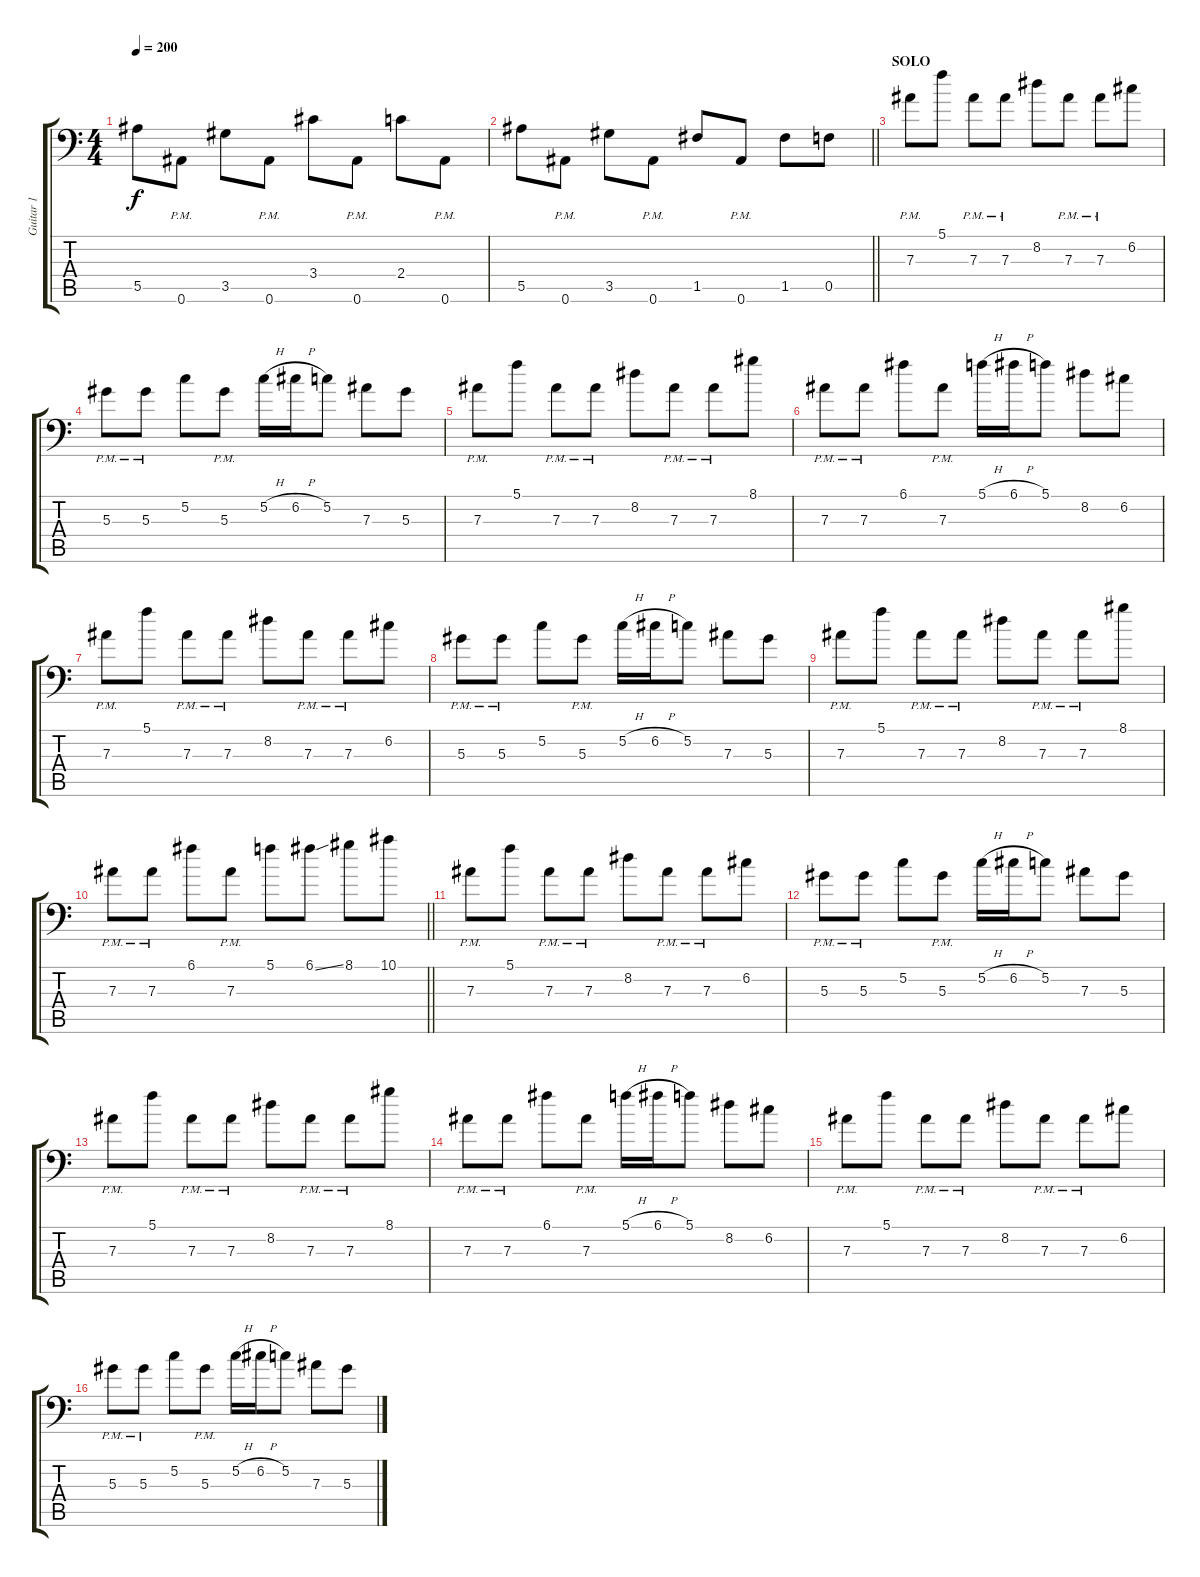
\track ("Guitar 1" "Guitar 1") {instrument distortionguitar}
\staff {score tabs}
\tuning (C4 G3 Eb3 Bb2 F2 Bb1) {hide}
\ts (4 4)
\tempo 200
\clef f4
\ks c
5.5.8{dy f} 0.6{pm}.8 3.5.8 0.6{pm}.8 3.4.8 0.6{pm}.8 2.4.8 0.6{pm}.8 |
\barLineRight lightlight
5.5.8 0.6{pm}.8 3.5.8 0.6{pm}.8 1.5.8 0.6{pm}.8 1.5.8 0.5.8 |
\section ("" "SOLO")
7.3{pm}.8 5.1.8 7.3{pm}.8 7.3{pm}.8 8.2.8 7.3{pm}.8 7.3{pm}.8 6.2.8 |
5.3{pm}.8 5.3{pm}.8 5.2.8 5.3{pm}.8 5.2{h}.16 6.2{h}.16 5.2.8 7.3.8 5.3.8 |
7.3{pm}.8 5.1.8 7.3{pm}.8 7.3{pm}.8 8.2.8 7.3{pm}.8 7.3{pm}.8 8.1.8 |
7.3{pm}.8 7.3{pm}.8 6.1.8 7.3{pm}.8 5.1{h}.16 6.1{h}.16 5.1.8 8.2.8 6.2.8 |
7.3{pm}.8 5.1.8 7.3{pm}.8 7.3{pm}.8 8.2.8 7.3{pm}.8 7.3{pm}.8 6.2.8 |
5.3{pm}.8 5.3{pm}.8 5.2.8 5.3{pm}.8 5.2{h}.16 6.2{h}.16 5.2.8 7.3.8 5.3.8 |
7.3{pm}.8 5.1.8 7.3{pm}.8 7.3{pm}.8 8.2.8 7.3{pm}.8 7.3{pm}.8 8.1.8 |
\barLineRight lightlight
7.3{pm}.8 7.3{pm}.8 6.1.8 7.3{pm}.8 5.1.8 6.1{ss}.8 8.1.8 10.1.8 |
7.3{pm}.8{balance 0} 5.1.8 7.3{pm}.8 7.3{pm}.8 8.2.8 7.3{pm}.8 7.3{pm}.8 6.2.8 |
5.3{pm}.8 5.3{pm}.8 5.2.8 5.3{pm}.8 5.2{h}.16 6.2{h}.16 5.2.8 7.3.8 5.3.8 |
7.3{pm}.8 5.1.8 7.3{pm}.8 7.3{pm}.8 8.2.8 7.3{pm}.8 7.3{pm}.8 8.1.8 |
7.3{pm}.8 7.3{pm}.8 6.1.8 7.3{pm}.8 5.1{h}.16 6.1{h}.16 5.1.8 8.2.8 6.2.8 |
7.3{pm}.8 5.1.8 7.3{pm}.8 7.3{pm}.8 8.2.8 7.3{pm}.8 7.3{pm}.8 6.2.8 |
5.3{pm}.8 5.3{pm}.8 5.2.8 5.3{pm}.8 5.2{h}.16 6.2{h}.16 5.2.8 7.3.8 5.3.8
